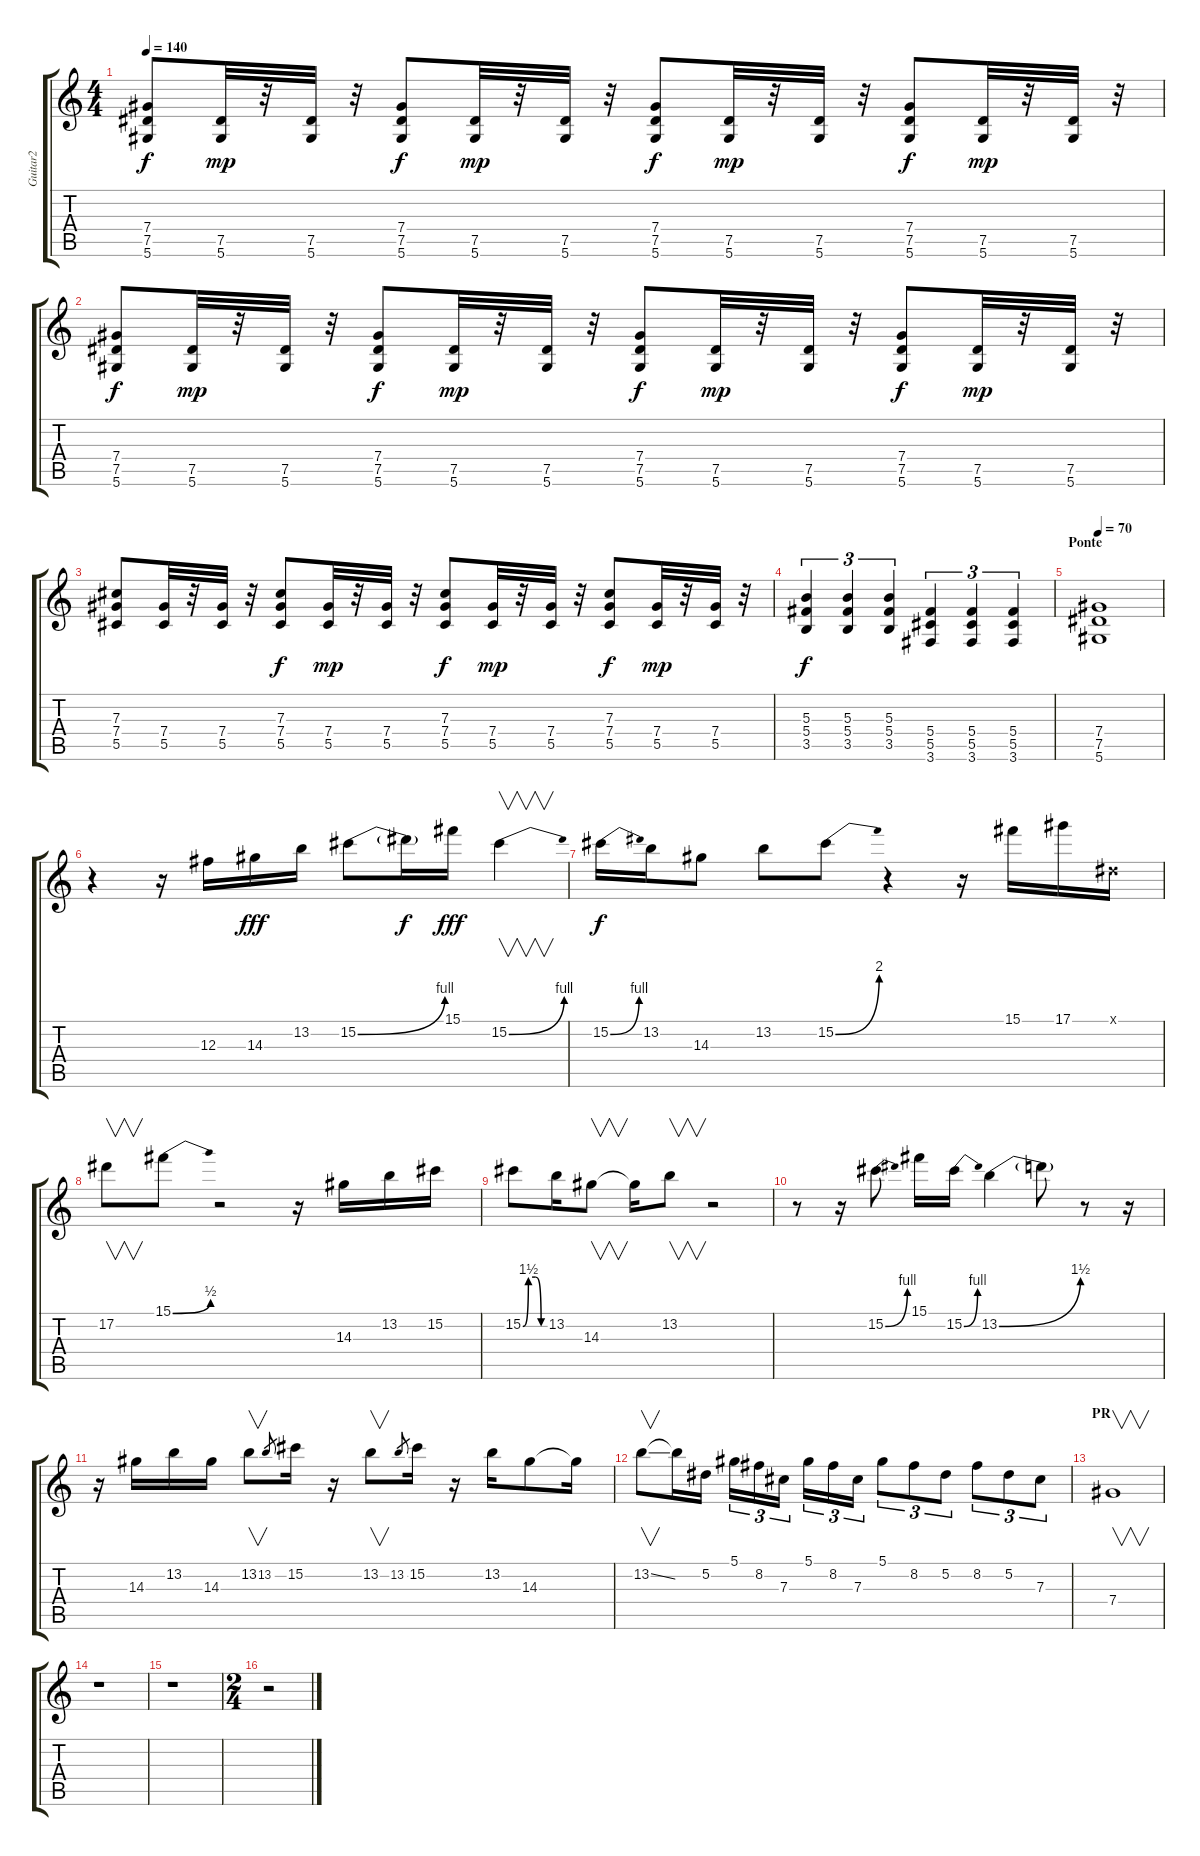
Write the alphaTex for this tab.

\track ("Guitar2" "Guitar2") {instrument distortionguitar}
\staff {score tabs}
\tuning (Eb4 Bb3 Gb3 Db3 Ab2 Eb2) {hide}
\ts (4 4)
\tempo 140
\clef g2
\ks c
(7.4 7.5 5.6).8{dy f} (7.5 5.6).32{dy mp} r.32 (7.5 5.6).32 r.32 (7.4 7.5 5.6).8{dy f} (7.5 5.6).32{dy mp} r.32 (7.5 5.6).32 r.32 (7.4 7.5 5.6).8{dy f} (7.5 5.6).32{dy mp} r.32 (7.5 5.6).32 r.32 (7.4 7.5 5.6).8{dy f} (7.5 5.6).32{dy mp} r.32 (7.5 5.6).32 r.32 |
(7.4 7.5 5.6).8{dy f} (7.5 5.6).32{dy mp} r.32 (7.5 5.6).32 r.32 (7.4 7.5 5.6).8{dy f} (7.5 5.6).32{dy mp} r.32 (7.5 5.6).32 r.32 (7.4 7.5 5.6).8{dy f} (7.5 5.6).32{dy mp} r.32 (7.5 5.6).32 r.32 (7.4 7.5 5.6).8{dy f} (7.5 5.6).32{dy mp} r.32 (7.5 5.6).32 r.32 |
(7.3 7.4 5.5).8 (7.4 5.5).32 r.32 (7.4 5.5).32 r.32 (7.3 7.4 5.5).8{dy f} (7.4 5.5).32{dy mp} r.32 (7.4 5.5).32 r.32 (7.3 7.4 5.5).8{dy f} (7.4 5.5).32{dy mp} r.32 (7.4 5.5).32 r.32 (7.3 7.4 5.5).8{dy f} (7.4 5.5).32{dy mp} r.32 (7.4 5.5).32 r.32 |
(5.3 5.4 3.5).4{tu (3 2) dy f} (5.3 5.4 3.5).4{tu (3 2)} (5.3 5.4 3.5).4{tu (3 2)} (5.4 5.5 3.6).4{tu (3 2)} (5.4 5.5 3.6).4{tu (3 2)} (5.4 5.5 3.6).4{tu (3 2)} |
\section ("" "Ponte")
\tempo 70
(7.4 7.5 5.6).1 |
r.4{volume 10} r.16 12.3.16 14.3.16{dy fff} 13.2.16 15.2{be (bend 0 0 60 4)}.8 15.2{t}.16{dy f} 15.1.16{dy fff} 15.2{be (bend 0 0 60 4)}.4{v} |
15.2{be (bend 0 0 60 4)}.16{dy f} 13.2.16 14.3.8 13.2.8 15.2{be (bend 0 0 60 8)}.8 r.4 r.16 15.1.16 17.1.16 0.1{x}.16 |
17.2.8{v} 15.1{be (bend 0 0 60 2)}.8 r.2 r.16 14.3.16 13.2.16 15.2.16 |
15.2{be (custom 0 0 15 6 35 6 50 0 60 0)}.8 13.2.16 14.3.8{v} 14.3{t}.16 13.2.8{v} r.2 |
r.8 r.16 15.2{be (bend 0 0 60 4)}.8 15.1.16 15.2{be (bend 0 0 60 4)}.16 13.2{be (bend 0 0 60 6)}.4 13.2{t}.8 r.8 r.16 |
r.16 14.3.16 13.2.16 14.3.16 13.2.8{v} 13.2.8{gr} 15.2.16 r.16 13.2.8{v} 13.2.8{gr} 15.2.16 r.16 13.2.16 14.3.8 14.3{t}.16 |
13.2{ss}.8{v} 13.2{t}.16 5.2.16 5.1.16{tu (3 2)} 8.2.16{tu (3 2)} 7.3.16{tu (3 2)} 5.1.16{tu (3 2)} 8.2.16{tu (3 2)} 7.3.16{tu (3 2)} 5.1.8{tu (3 2)} 8.2.8{tu (3 2)} 5.2.8{tu (3 2)} 8.2.8{tu (3 2)} 5.2.8{tu (3 2)} 7.3.8{tu (3 2)} |
\section ("" "PR")
7.4.1{v} |
r.1 |
r.1 |
\ts (2 4)
r.2
